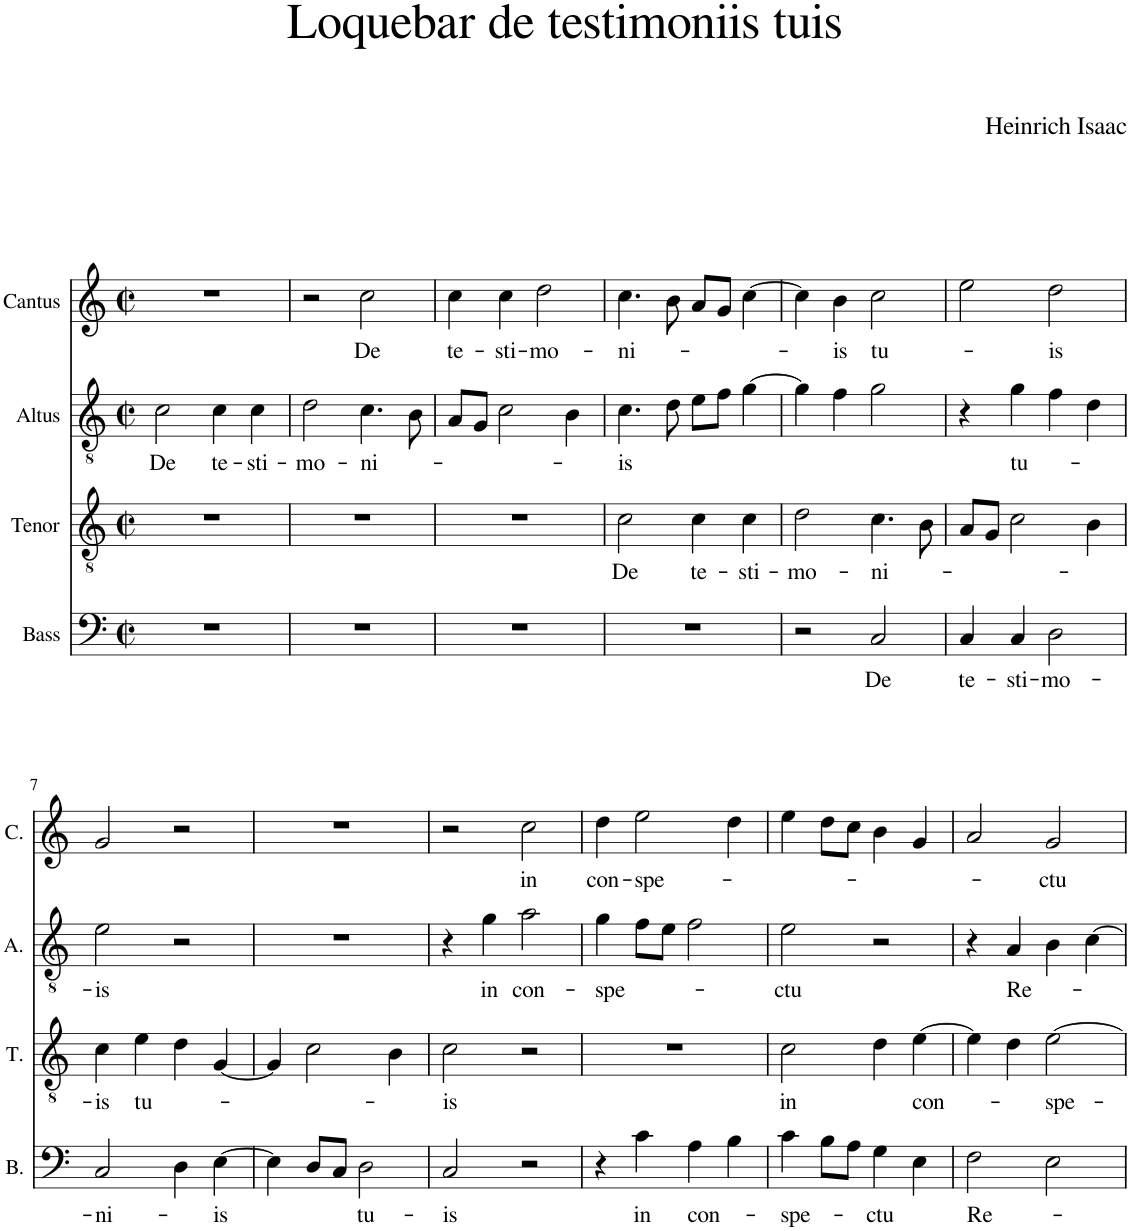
**kern	**text	**kern	**text	**kern	**text	**kern	**text
*part4	*part4	*part3	*part3	*part2	*part2	*part1	*part1
*staff4	*staff4	*staff3	*staff3	*staff2	*staff2	*staff1	*staff1
*I"Bass	*	*I"Tenor	*	*I"Altus	*	*I"Cantus	*
*I'B.	*	*I'T.	*	*I'A.	*	*I'C.	*
*clefF4	*	*clefGv2	*	*clefGv2	*	*clefG2	*
*k[]	*	*k[]	*	*k[]	*	*k[]	*
*M2/2	*	*M2/2	*	*M2/2	*	*M2/2	*
*met(c|)	*	*met(c|)	*	*met(c|)	*	*met(c|)	*
=1	=1	=1	=1	=1	=1	=1	=1
!	!	!	!	!	!LO:LY:b	!	!
1r	.	1r	.	2c\	De	1r	.
!	!	!	!	!	!LO:LY:b	!	!
.	.	.	.	4c\	te-	.	.
!	!	!	!	!	!LO:LY:b	!	!
.	.	.	.	4c\	-sti-	.	.
=2	=2	=2	=2	=2	=2	=2	=2
!	!	!	!	!	!LO:LY:b	!	!
1r	.	1r	.	2d\	-mo-	2r	.
!	!	!	!	!	!LO:LY:b	!	!LO:LY:b
.	.	.	.	4.c\	-ni-	2cc\	De
.	.	.	.	8B\	.	.	.
=3	=3	=3	=3	=3	=3	=3	=3
!	!	!	!	!	!	!	!LO:LY:b
1r	.	1r	.	8A/L	.	4cc\	te-
.	.	.	.	8G/J	.	.	.
!	!	!	!	!	!	!	!LO:LY:b
.	.	.	.	2c\	.	4cc\	-sti-
!	!	!	!	!	!	!	!LO:LY:b
.	.	.	.	.	.	2dd\	-mo-
.	.	.	.	4B\	.	.	.
=4	=4	=4	=4	=4	=4	=4	=4
!	!	!	!LO:LY:b	!	!LO:LY:b	!	!LO:LY:b
1r	.	2c\	De	4.c\	-is	4.cc\	-ni-
.	.	.	.	8d\	.	8b\	.
!	!	!	!LO:LY:b	!	!	!	!
.	.	4c\	te-	8e\L	.	8a/L	.
.	.	.	.	8f\J	.	8g/J	.
!	!	!	!LO:LY:b	!	!	!	!
.	.	4c\	-sti-	[4g\	.	[4cc\	.
=5	=5	=5	=5	=5	=5	=5	=5
!	!	!	!LO:LY:b	!	!	!	!
2r	.	2d\	-mo-	4g\]	.	4cc\]	.
!	!	!	!	!	!	!	!LO:LY:b
.	.	.	.	4f\	.	4b\	-is
!	!LO:LY:b	!	!LO:LY:b	!	!	!	!LO:LY:b
2C/	De	4.c\	-ni-	2g\	.	2cc\	tu-
.	.	8B\	.	.	.	.	.
=6	=6	=6	=6	=6	=6	=6	=6
!	!LO:LY:b	!	!	!	!	!	!
4C/	te-	8A/L	.	4r	.	2ee\	.
.	.	8G/J	.	.	.	.	.
!	!LO:LY:b	!	!	!	!LO:LY:b	!	!
4C/	-sti-	2c\	.	4g\	tu-	.	.
!	!LO:LY:b	!	!	!	!	!	!LO:LY:b
2D\	-mo-	.	.	4f\	.	2dd\	-is
.	.	4B\	.	4d\	.	.	.
!!LO:LB:g=z
=7	=7	=7	=7	=7	=7	=7	=7
!	!LO:LY:b	!	!LO:LY:b	!	!LO:LY:b	!	!
2C/	-ni-	4c\	-is	2e\	-is	2g/	.
!	!	!	!LO:LY:b	!	!	!	!
.	.	4e\	tu-	.	.	.	.
4D\	.	4d\	.	2r	.	2r	.
!	!LO:LY:b	!	!	!	!	!	!
[4E\	-is	[4G/	.	.	.	.	.
=8	=8	=8	=8	=8	=8	=8	=8
4E\]	.	4G/]	.	1r	.	1r	.
8D/L	.	2c\	.	.	.	.	.
8C/J	.	.	.	.	.	.	.
!	!LO:LY:b	!	!	!	!	!	!
2D\	tu-	.	.	.	.	.	.
.	.	4B\	.	.	.	.	.
=9	=9	=9	=9	=9	=9	=9	=9
!	!LO:LY:b	!	!LO:LY:b	!	!	!	!
2C/	-is	2c\	-is	4r	.	2r	.
!	!	!	!	!	!LO:LY:b	!	!
.	.	.	.	4g\	in	.	.
!	!	!	!	!	!LO:LY:b	!	!LO:LY:b
2r	.	2r	.	2a\	con-	2cc\	in
=10	=10	=10	=10	=10	=10	=10	=10
!	!	!	!	!	!LO:LY:b	!	!LO:LY:b
4r	.	1r	.	4g\	-spe-	4dd\	con-
!	!LO:LY:b	!	!	!	!	!	!LO:LY:b
4c\	in	.	.	8f\L	.	2ee\	-spe-
.	.	.	.	8e\J	.	.	.
!	!LO:LY:b	!	!	!	!	!	!
4A\	con-	.	.	2f\	.	.	.
4B\	.	.	.	.	.	4dd\	.
=11	=11	=11	=11	=11	=11	=11	=11
!	!LO:LY:b	!	!LO:LY:b	!	!LO:LY:b	!	!
4c\	-spe-	2c\	in	2e\	-ctu	4ee\	.
8B\L	.	.	.	.	.	8dd\L	.
8A\J	.	.	.	.	.	8cc\J	.
!	!LO:LY:b	!	!	!	!	!	!
4G\	-ctu	4d\	.	2r	.	4b\	.
!	!	!	!LO:LY:b	!	!	!	!
4E\	.	[4e\	con-	.	.	4g/	.
=12	=12	=12	=12	=12	=12	=12	=12
!	!LO:LY:b	!	!	!	!	!	!
2F\	Re-	4e\]	.	4r	.	2a/	.
!	!	!	!	!	!LO:LY:b	!	!
.	.	4d\	.	4A/	Re-	.	.
!	!	!	!LO:LY:b	!	!	!	!LO:LY:b
2E\	.	[2e\	-spe-	4B\	.	2g/	-ctu
.	.	.	.	[4c\	.	.	.
=	=	=	=	=	=	=	=
*-	*-	*-	*-	*-	*-	*-	*-
